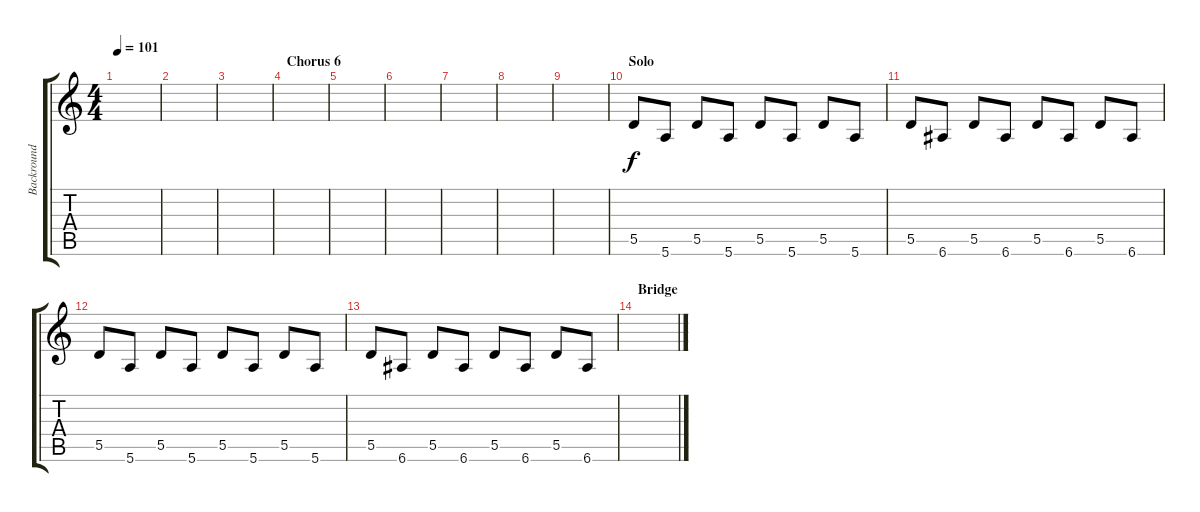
\track ("Backround Distortion Guitar" "Backround ") {instrument distortionguitar}
\staff {score tabs}
\tuning (E4 B3 G3 D3 A2 E2) {hide}
\ts (4 4)
\tempo 101
\clef g2
\ks c
|
|
|
\section ("" "Chorus 6")
|
|
|
|
|
|
\section ("" "Solo")
5.5.8 5.6.8 5.5.8 5.6.8 5.5.8 5.6.8 5.5.8 5.6.8 |
5.5.8 6.6.8 5.5.8 6.6.8 5.5.8 6.6.8 5.5.8 6.6.8 |
5.5.8 5.6.8 5.5.8 5.6.8 5.5.8 5.6.8 5.5.8 5.6.8 |
5.5.8 6.6.8 5.5.8 6.6.8 5.5.8 6.6.8 5.5.8 6.6.8 |
\section ("" "Bridge")
